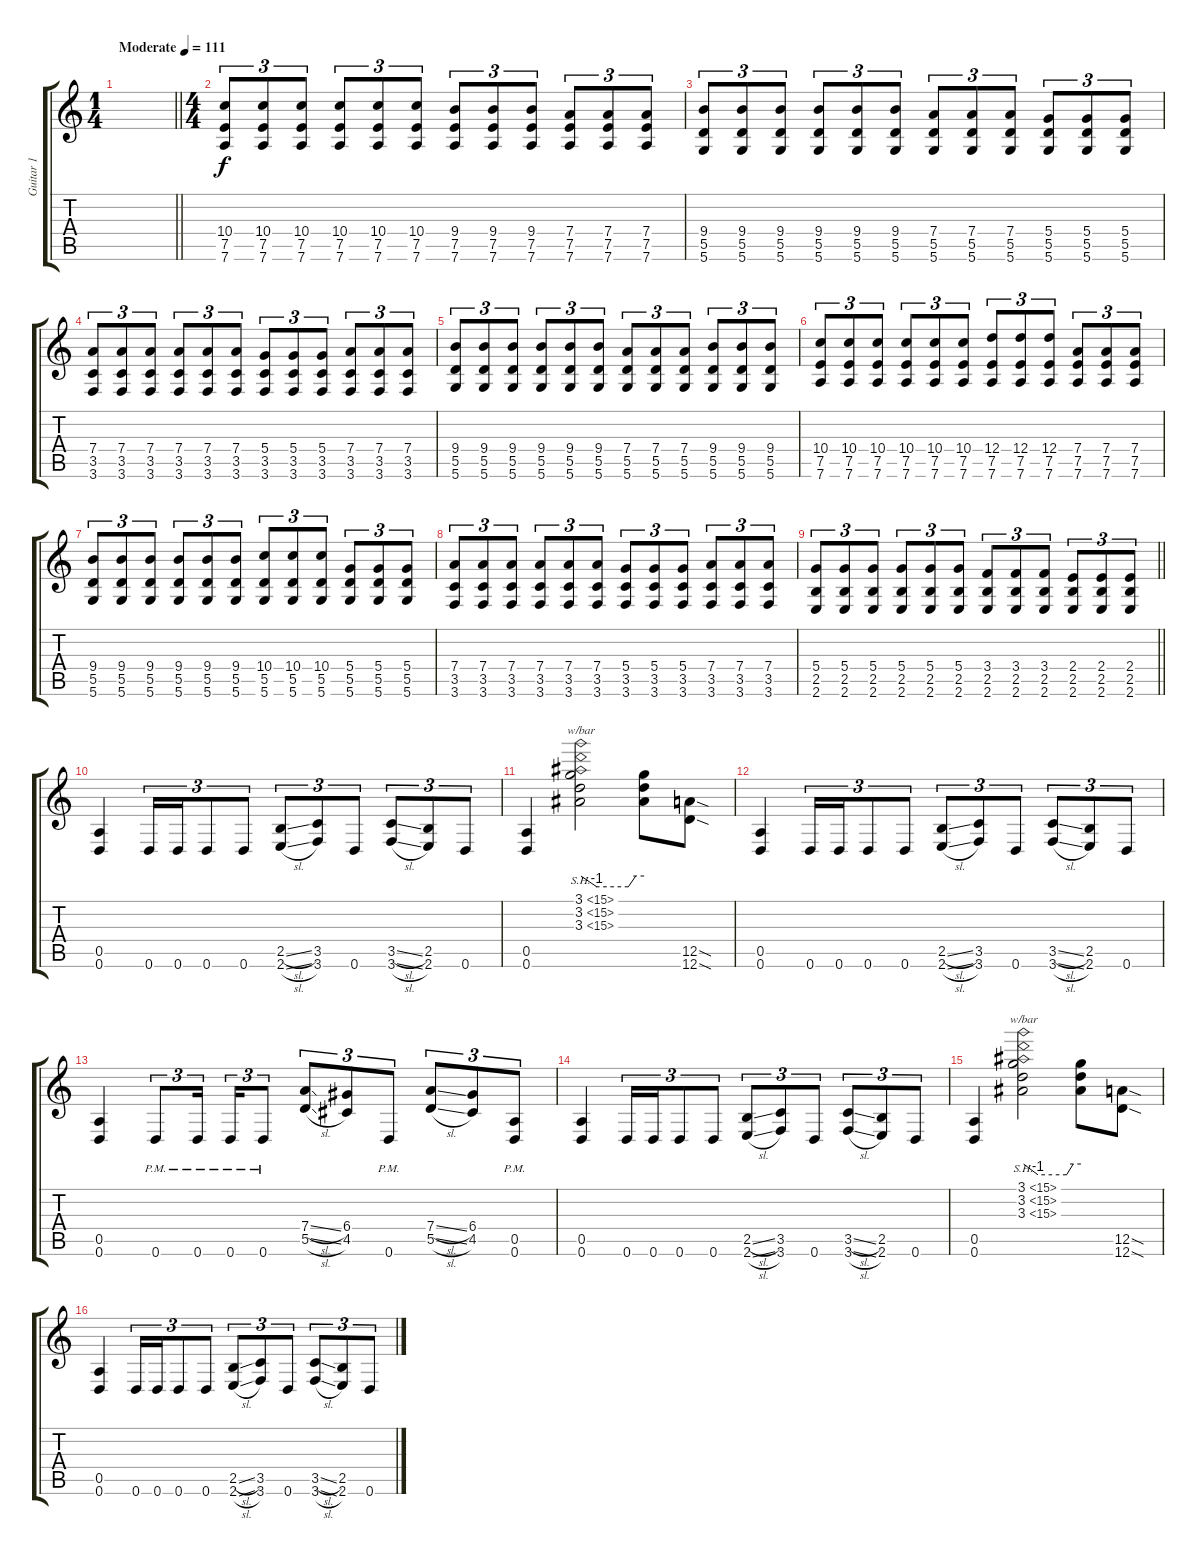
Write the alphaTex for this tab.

\track ("Guitar 1" "Guitar 1") {instrument distortionguitar}
\staff {score tabs}
\tuning (E4 B3 G3 D3 A2 D2) {hide}
\ts (1 4)
\tempo (111 "Moderate")
\clef g2
\barLineRight lightlight
\ks c
|
\ts (4 4)
(10.4 7.5 7.6).8{tu (3 2)} (10.4 7.5 7.6).8{tu (3 2)} (10.4 7.5 7.6).8{tu (3 2)} (10.4 7.5 7.6).8{tu (3 2)} (10.4 7.5 7.6).8{tu (3 2)} (10.4 7.5 7.6).8{tu (3 2)} (9.4 7.5 7.6).8{tu (3 2)} (9.4 7.5 7.6).8{tu (3 2)} (9.4 7.5 7.6).8{tu (3 2)} (7.4 7.5 7.6).8{tu (3 2)} (7.4 7.5 7.6).8{tu (3 2)} (7.4 7.5 7.6).8{tu (3 2)} |
(9.4 5.5 5.6).8{tu (3 2)} (9.4 5.5 5.6).8{tu (3 2)} (9.4 5.5 5.6).8{tu (3 2)} (9.4 5.5 5.6).8{tu (3 2)} (9.4 5.5 5.6).8{tu (3 2)} (9.4 5.5 5.6).8{tu (3 2)} (7.4 5.5 5.6).8{tu (3 2)} (7.4 5.5 5.6).8{tu (3 2)} (7.4 5.5 5.6).8{tu (3 2)} (5.4 5.5 5.6).8{tu (3 2)} (5.4 5.5 5.6).8{tu (3 2)} (5.4 5.5 5.6).8{tu (3 2)} |
(7.4 3.5 3.6).8{tu (3 2)} (7.4 3.5 3.6).8{tu (3 2)} (7.4 3.5 3.6).8{tu (3 2)} (7.4 3.5 3.6).8{tu (3 2)} (7.4 3.5 3.6).8{tu (3 2)} (7.4 3.5 3.6).8{tu (3 2)} (5.4 3.5 3.6).8{tu (3 2)} (5.4 3.5 3.6).8{tu (3 2)} (5.4 3.5 3.6).8{tu (3 2)} (7.4 3.5 3.6).8{tu (3 2)} (7.4 3.5 3.6).8{tu (3 2)} (7.4 3.5 3.6).8{tu (3 2)} |
(9.4 5.5 5.6).8{tu (3 2)} (9.4 5.5 5.6).8{tu (3 2)} (9.4 5.5 5.6).8{tu (3 2)} (9.4 5.5 5.6).8{tu (3 2)} (9.4 5.5 5.6).8{tu (3 2)} (9.4 5.5 5.6).8{tu (3 2)} (7.4 5.5 5.6).8{tu (3 2)} (7.4 5.5 5.6).8{tu (3 2)} (7.4 5.5 5.6).8{tu (3 2)} (9.4 5.5 5.6).8{tu (3 2)} (9.4 5.5 5.6).8{tu (3 2)} (9.4 5.5 5.6).8{tu (3 2)} |
(10.4 7.5 7.6).8{tu (3 2)} (10.4 7.5 7.6).8{tu (3 2)} (10.4 7.5 7.6).8{tu (3 2)} (10.4 7.5 7.6).8{tu (3 2)} (10.4 7.5 7.6).8{tu (3 2)} (10.4 7.5 7.6).8{tu (3 2)} (12.4 7.5 7.6).8{tu (3 2)} (12.4 7.5 7.6).8{tu (3 2)} (12.4 7.5 7.6).8{tu (3 2)} (7.4 7.5 7.6).8{tu (3 2)} (7.4 7.5 7.6).8{tu (3 2)} (7.4 7.5 7.6).8{tu (3 2)} |
(9.4 5.5 5.6).8{tu (3 2)} (9.4 5.5 5.6).8{tu (3 2)} (9.4 5.5 5.6).8{tu (3 2)} (9.4 5.5 5.6).8{tu (3 2)} (9.4 5.5 5.6).8{tu (3 2)} (9.4 5.5 5.6).8{tu (3 2)} (10.4 5.5 5.6).8{tu (3 2)} (10.4 5.5 5.6).8{tu (3 2)} (10.4 5.5 5.6).8{tu (3 2)} (5.4 5.5 5.6).8{tu (3 2)} (5.4 5.5 5.6).8{tu (3 2)} (5.4 5.5 5.6).8{tu (3 2)} |
(7.4 3.5 3.6).8{tu (3 2)} (7.4 3.5 3.6).8{tu (3 2)} (7.4 3.5 3.6).8{tu (3 2)} (7.4 3.5 3.6).8{tu (3 2)} (7.4 3.5 3.6).8{tu (3 2)} (7.4 3.5 3.6).8{tu (3 2)} (5.4 3.5 3.6).8{tu (3 2)} (5.4 3.5 3.6).8{tu (3 2)} (5.4 3.5 3.6).8{tu (3 2)} (7.4 3.5 3.6).8{tu (3 2)} (7.4 3.5 3.6).8{tu (3 2)} (7.4 3.5 3.6).8{tu (3 2)} |
\barLineRight lightlight
(5.4 2.5 2.6).8{tu (3 2)} (5.4 2.5 2.6).8{tu (3 2)} (5.4 2.5 2.6).8{tu (3 2)} (5.4 2.5 2.6).8{tu (3 2)} (5.4 2.5 2.6).8{tu (3 2)} (5.4 2.5 2.6).8{tu (3 2)} (3.4 2.5 2.6).8{tu (3 2)} (3.4 2.5 2.6).8{tu (3 2)} (3.4 2.5 2.6).8{tu (3 2)} (2.4 2.5 2.6).8{tu (3 2)} (2.4 2.5 2.6).8{tu (3 2)} (2.4 2.5 2.6).8{tu (3 2)} |
\section ("" "")
(0.5 0.6).4 0.6.16{tu (3 2)} 0.6.16{tu (3 2)} 0.6.8{tu (3 2)} 0.6.8{tu (3 2)} (2.5{sl} 2.6{sl}).8{tu (3 2)} (3.5 3.6).8{tu (3 2)} 0.6.8{tu (3 2)} (3.5{sl} 3.6{sl}).8{tu (3 2)} (2.5 2.6).8{tu (3 2)} 0.6.8{tu (3 2)} |
(0.5 0.6).4 (3.1{sh 12} 3.2{sh 12} 3.3{sh 12}).2{tbe (custom default 0 0 15 -4 45 -4 52 0 60 0)} (3.1{t} 3.2{t} 3.3{t}).8 (12.5{sod} 12.6{sod}).8 |
(0.5 0.6).4 0.6.16{tu (3 2)} 0.6.16{tu (3 2)} 0.6.8{tu (3 2)} 0.6.8{tu (3 2)} (2.5{sl} 2.6{sl}).8{tu (3 2)} (3.5 3.6).8{tu (3 2)} 0.6.8{tu (3 2)} (3.5{sl} 3.6{sl}).8{tu (3 2)} (2.5 2.6).8{tu (3 2)} 0.6.8{tu (3 2)} |
(0.5 0.6).4 0.6{pm}.8{tu (3 2)} 0.6{pm}.16{tu (3 2) beam splitsecondary} 0.6{pm}.16{tu (3 2)} 0.6{pm}.8{tu (3 2)} (7.4{sl} 5.5{sl}).8{tu (3 2)} (6.4 4.5).8{tu (3 2)} 0.6{pm}.8{tu (3 2)} (7.4{sl} 5.5{sl}).8{tu (3 2)} (6.4 4.5).8{tu (3 2)} (0.5{pm} 0.6{pm}).8{tu (3 2)} |
(0.5 0.6).4 0.6.16{tu (3 2)} 0.6.16{tu (3 2)} 0.6.8{tu (3 2)} 0.6.8{tu (3 2)} (2.5{sl} 2.6{sl}).8{tu (3 2)} (3.5 3.6).8{tu (3 2)} 0.6.8{tu (3 2)} (3.5{sl} 3.6{sl}).8{tu (3 2)} (2.5 2.6).8{tu (3 2)} 0.6.8{tu (3 2)} |
(0.5 0.6).4 (3.1{sh 12} 3.2{sh 12} 3.3{sh 12}).2{tbe (custom default 0 0 15 -4 45 -4 52 0 60 0)} (3.1{t} 3.2{t} 3.3{t}).8 (12.5{sod} 12.6{sod}).8 |
(0.5 0.6).4 0.6.16{tu (3 2)} 0.6.16{tu (3 2)} 0.6.8{tu (3 2)} 0.6.8{tu (3 2)} (2.5{sl} 2.6{sl}).8{tu (3 2)} (3.5 3.6).8{tu (3 2)} 0.6.8{tu (3 2)} (3.5{sl} 3.6{sl}).8{tu (3 2)} (2.5 2.6).8{tu (3 2)} 0.6.8{tu (3 2)}
